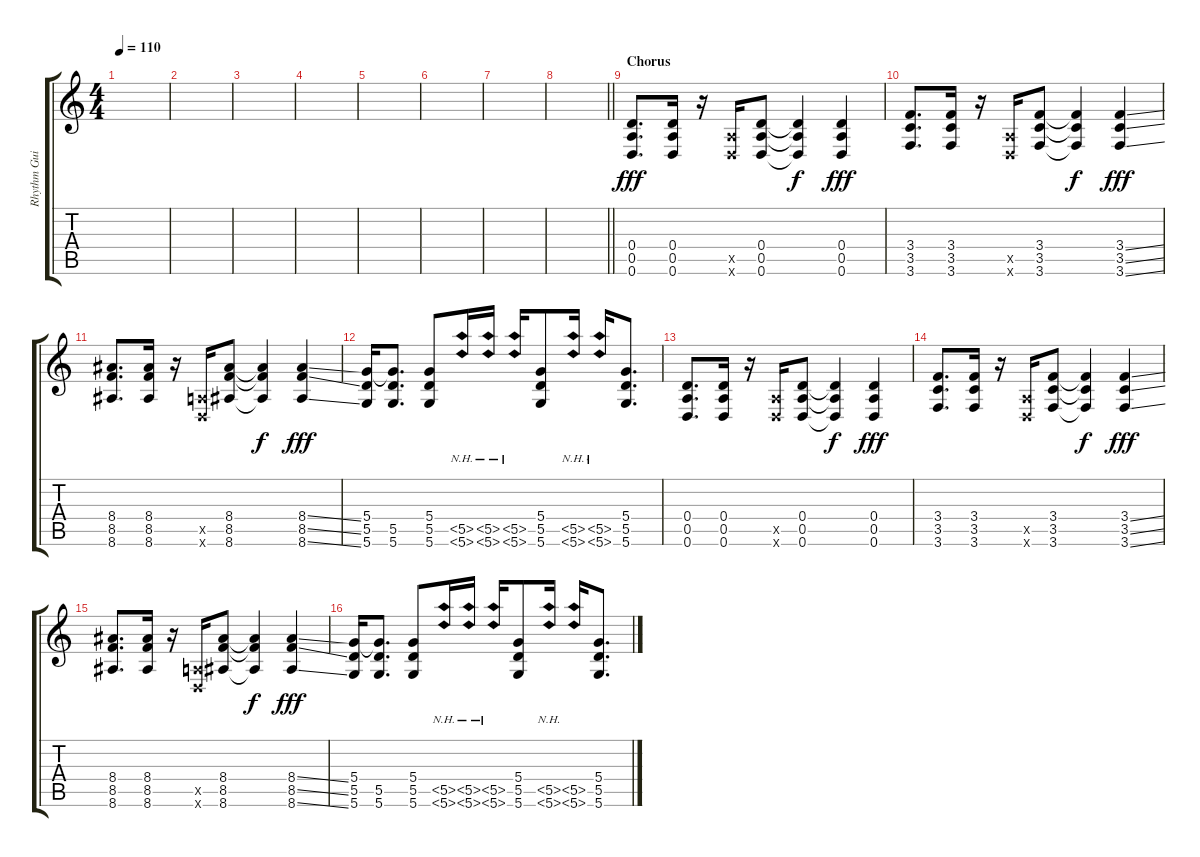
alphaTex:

\track ("Rhythm Guitar L" "Rhythm Gui") {instrument overdrivenguitar}
\staff {score tabs}
\tuning (E4 B3 G3 D3 A2 D2) {hide}
\ts (4 4)
\tempo 110
\clef g2
\ks c
|
|
|
|
|
|
|
\barLineRight lightlight
|
\section ("" "Chorus")
(0.4 0.5 0.6).8{d dy fff volume 11} (0.4 0.5 0.6).16 r.16 (0.5{x} 0.6{x}).16 (0.4 0.5 0.6).8 (0.4{t} 0.5{t} 0.6{t}).4{dy f} (0.4 0.5 0.6).4{dy fff} |
(3.4 3.5 3.6).8{d} (3.4 3.5 3.6).16 r.16 (0.5{x} 0.6{x}).16 (3.4 3.5 3.6).8 (3.4{t} 3.5{t} 3.6{t}).4{dy f} (3.4{ss} 3.5{ss} 3.6{ss}).4{dy fff} |
(8.4 8.5 8.6).8{d} (8.4 8.5 8.6).16 r.16 (0.5{x} 0.6{x}).16 (8.4 8.5 8.6).8 (8.4{t} 8.5{t} 8.6{t}).4{dy f} (8.4{ss} 8.5{ss} 8.6{ss}).4{dy fff} |
(5.4 5.5 5.6).16 (5.4{t} 5.5 5.6).8{d} (5.4 5.5 5.6).8 (5.5{nh} 5.6{nh}).16 (5.5{nh} 5.6{nh}).16 (5.5{nh} 5.6{nh}).16 (5.4 5.5 5.6).8 (5.5{nh} 5.6{nh}).16 (5.5{nh} 5.6{nh}).16 (5.4 5.5 5.6).8{d} |
(0.4 0.5 0.6).8{d} (0.4 0.5 0.6).16 r.16 (0.5{x} 0.6{x}).16 (0.4 0.5 0.6).8 (0.4{t} 0.5{t} 0.6{t}).4{dy f} (0.4 0.5 0.6).4{dy fff} |
(3.4 3.5 3.6).8{d} (3.4 3.5 3.6).16 r.16 (0.5{x} 0.6{x}).16 (3.4 3.5 3.6).8 (3.4{t} 3.5{t} 3.6{t}).4{dy f} (3.4{ss} 3.5{ss} 3.6{ss}).4{dy fff} |
(8.4 8.5 8.6).8{d} (8.4 8.5 8.6).16 r.16 (0.5{x} 0.6{x}).16 (8.4 8.5 8.6).8 (8.4{t} 8.5{t} 8.6{t}).4{dy f} (8.4{ss} 8.5{ss} 8.6{ss}).4{dy fff} |
(5.4 5.5 5.6).16 (5.4{t} 5.5 5.6).8{d} (5.4 5.5 5.6).8 (5.5{nh} 5.6{nh}).16 (5.5{nh} 5.6{nh}).16 (5.5{nh} 5.6{nh}).16 (5.4 5.5 5.6).8 (5.5{nh} 5.6{nh}).16 (5.5{nh} 5.6{nh}).16 (5.4 5.5 5.6).8{d}
